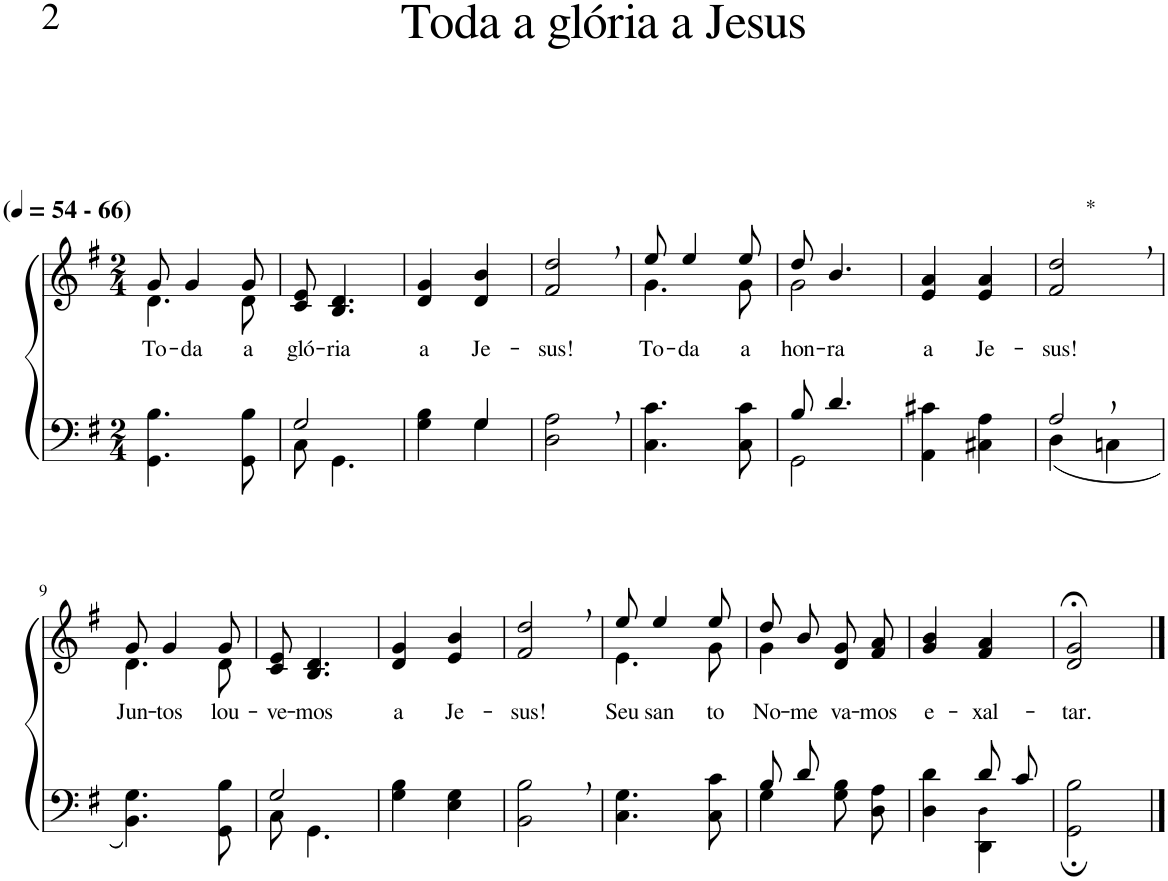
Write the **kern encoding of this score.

**kern	**kern	**text
*part2	*part1	*part1
*staff2	*staff1	*staff1
*I"Parte III e IV	*I"Parte I e II	*
*clefF4	*clefG2	*
*k[f#]	*k[f#]	*
*M2/4	*M2/4	*
*MM54	*MM54	*
=1	=1	=1
*	*^	*
!	!LO:TX:a:B:t=(	!	!
!	!LO:TX:a:B:t=- 66)	!	!
!	!	!	!LO:LY:b
4.GG\ 4.B\	8g/	4.d\	To-
!	!	!	!LO:LY:b
.	4g/	.	-da
!	!	!	!LO:LY:b
8GG\ 8B\	8g/	8d\	a
=2	=2	=2	=2
*^	*	*	*
!	!	!	!	!LO:LY:b
*	*	*v	*v	*
2G/	8C\	8c/ 8e/	gló-
!	!	!	!LO:LY:b
.	4.GG\	4.B/ 4.d/	-ria
=3	=3	=3	=3
!	!	!	!LO:LY:b
4G\ 4B\	4ryy	4d/ 4g/	a
!	!	!	!LO:LY:b
4G\	4G/	4d/ 4b/	Je-
=4	=4	=4	=4
!	!	!	!LO:LY:b
*v	*v	*	*
2D\, 2A\,	2f#/, 2dd/,	-sus!
=5	=5	=5
*	*^	*
!	!	!	!LO:LY:b
4.C\ 4.c\	8ee/	4.g\	To-
!	!	!	!LO:LY:b
.	4ee/	.	-da
!	!	!	!LO:LY:b
8C\ 8c\	8ee/	8g\	a
=6	=6	=6	=6
*^	*	*	*
!	!	!	!	!LO:LY:b
8B/	2GG\	8dd/	2g\	hon-
!	!	!	!	!LO:LY:b
4.d/	.	4.b/	.	-ra
*v	*v	*	*	*
*	*v	*v	*
=7	=7	=7
!	!	!LO:LY:b
4AA\ 4c#X\	4e/ 4a/	a
!	!	!LO:LY:b
4C#X\ 4A\	4e/ 4a/	Je-
=8	=8	=8
*^	*	*
!	!	!LO:TX:a:t=*	!
!	!	!	!LO:LY:b
2A,/	(4D\	2f#/, 2dd/,	-sus!
.	4Cn\	.	.
!!LO:LB:g=z
=9	=9	=9	=9
*	*	*^	*
!	!	!	!	!LO:LY:b
*v	*v	*	*	*
4.BB\ 4.G\)	8g/	4.d\	Jun-
!	!	!	!LO:LY:b
.	4g/	.	-tos
!	!	!	!LO:LY:b
8GG\ 8B\	8g/	8d\	lou-
=10	=10	=10	=10
*^	*	*	*
!	!	!	!	!LO:LY:b
*	*	*v	*v	*
2G/	8C\	8c/ 8e/	-ve-
!	!	!	!LO:LY:b
.	4.GG\	4.B/ 4.d/	-mos
=11	=11	=11	=11
!	!	!	!LO:LY:b
*v	*v	*	*
4G\ 4B\	4d/ 4g/	a
!	!	!LO:LY:b
4E\ 4G\	4e/ 4b/	Je-
=12	=12	=12
!	!	!LO:LY:b
2BB\, 2B\,	2f#/, 2dd/,	-sus!
=13	=13	=13
*	*^	*
!	!	!	!LO:LY:b
4.C\ 4.G\	8ee/	4.e\	Seu
!	!	!	!LO:LY:b
.	4ee/	.	san-
!	!	!	!LO:LY:b
8C\ 8c\	8ee/	8g\	-to
=14	=14	=14	=14
*^	*	*	*
!	!	!	!	!LO:LY:b
8B/L	4G\	8dd/L	4g\	No-
!	!	!	!	!LO:LY:b
8d/J	.	8b/J	.	-me
!	!	!	!	!LO:LY:b
4ryy	8G\ 8B\L	8d/ 8g/L	4ryy	va-
!	!	!	!	!LO:LY:b
.	8D\ 8A\J	8f#/ 8a/J	.	-mos
*	*	*v	*v	*
=15	=15	=15	=15
!	!	!	!LO:LY:b
4ryy	4D\ 4d\	4g/ 4b/	e-
!	!	!	!LO:LY:b
8d/L	4DD\ 4D!\	4f#/ 4a/	-xal-
8c/J	.	.	.
*v	*v	*	*
=16	=16	=16
!	!	!LO:LY:b
2GG\; 2B\;	2d/;< 2g/;<	-tar.
==	==	==
*-	*-	*-
